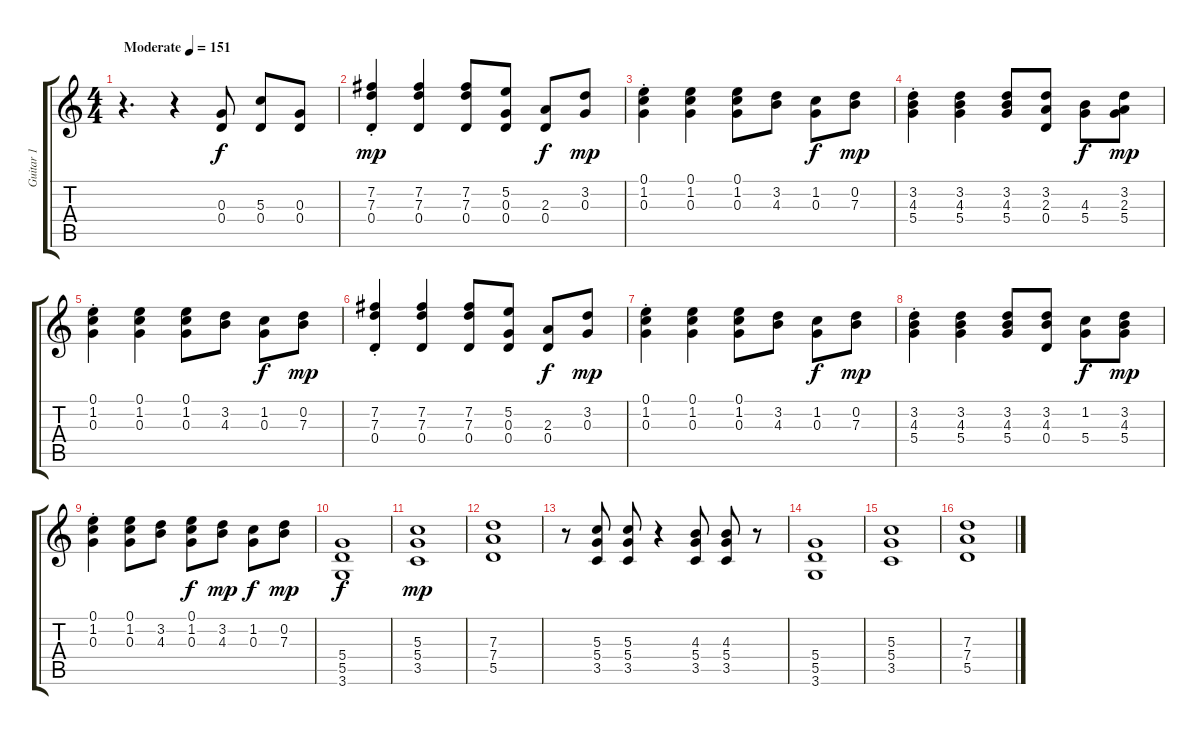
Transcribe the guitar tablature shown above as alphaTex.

\track ("Guitar 1" "Guitar 1") {instrument overdrivenguitar}
\staff {score tabs}
\tuning (E4 B3 G3 D3 A2 E2) {hide}
\ts (4 4)
\tempo (151 "Moderate")
\clef g2
\ks c
r.4{d dy f instrument overdrivenguitar} r.4 (0.3 0.4).8 (5.3 0.4).8 (0.3 0.4).8 |
(7.2{st} 7.3{st} 0.4{st}).4{dy mp} (7.2 7.3 0.4).4 (7.2 7.3 0.4).8 (5.2 0.3 0.4).8 (2.3 0.4).8{dy f} (3.2 0.3).8{dy mp} |
(0.1{st} 1.2{st} 0.3{st}).4 (0.1 1.2 0.3).4 (0.1 1.2 0.3).8 (3.2 4.3).8 (1.2 0.3).8{dy f} (0.2 7.3).8{dy mp} |
(3.2{st} 4.3{st} 5.4{st}).4 (3.2 4.3 5.4).4 (3.2 4.3 5.4).8 (3.2 2.3 0.4).8 (4.3 5.4).8{dy f} (3.2 2.3 5.4).8{dy mp} |
(0.1{st} 1.2{st} 0.3{st}).4 (0.1 1.2 0.3).4 (0.1 1.2 0.3).8 (3.2 4.3).8 (1.2 0.3).8{dy f} (0.2 7.3).8{dy mp} |
(7.2{st} 7.3{st} 0.4{st}).4 (7.2 7.3 0.4).4 (7.2 7.3 0.4).8 (5.2 0.3 0.4).8 (2.3 0.4).8{dy f} (3.2 0.3).8{dy mp} |
(0.1{st} 1.2{st} 0.3{st}).4 (0.1 1.2 0.3).4 (0.1 1.2 0.3).8 (3.2 4.3).8 (1.2 0.3).8{dy f} (0.2 7.3).8{dy mp} |
(3.2{st} 4.3{st} 5.4{st}).4 (3.2 4.3 5.4).4 (3.2 4.3 5.4).8 (3.2 4.3 0.4).8 (1.2 5.4).8{dy f} (3.2 4.3 5.4).8{dy mp} |
(0.1{st} 1.2{st} 0.3{st}).4 (0.1 1.2 0.3).8 (3.2 4.3).8 (0.1 1.2 0.3).8{dy f} (3.2 4.3).8{dy mp} (1.2 0.3).8{dy f} (0.2 7.3).8{dy mp} |
(5.4 5.5 3.6).1{dy f} |
(5.3 5.4 3.5).1{dy mp} |
(7.3 7.4 5.5).1 |
r.8 (5.3 5.4 3.5).8 (5.3 5.4 3.5).8 r.4 (4.3 5.4 3.5).8 (4.3 5.4 3.5).8 r.8 |
(5.4 5.5 3.6).1 |
(5.3 5.4 3.5).1 |
(7.3 7.4 5.5).1
